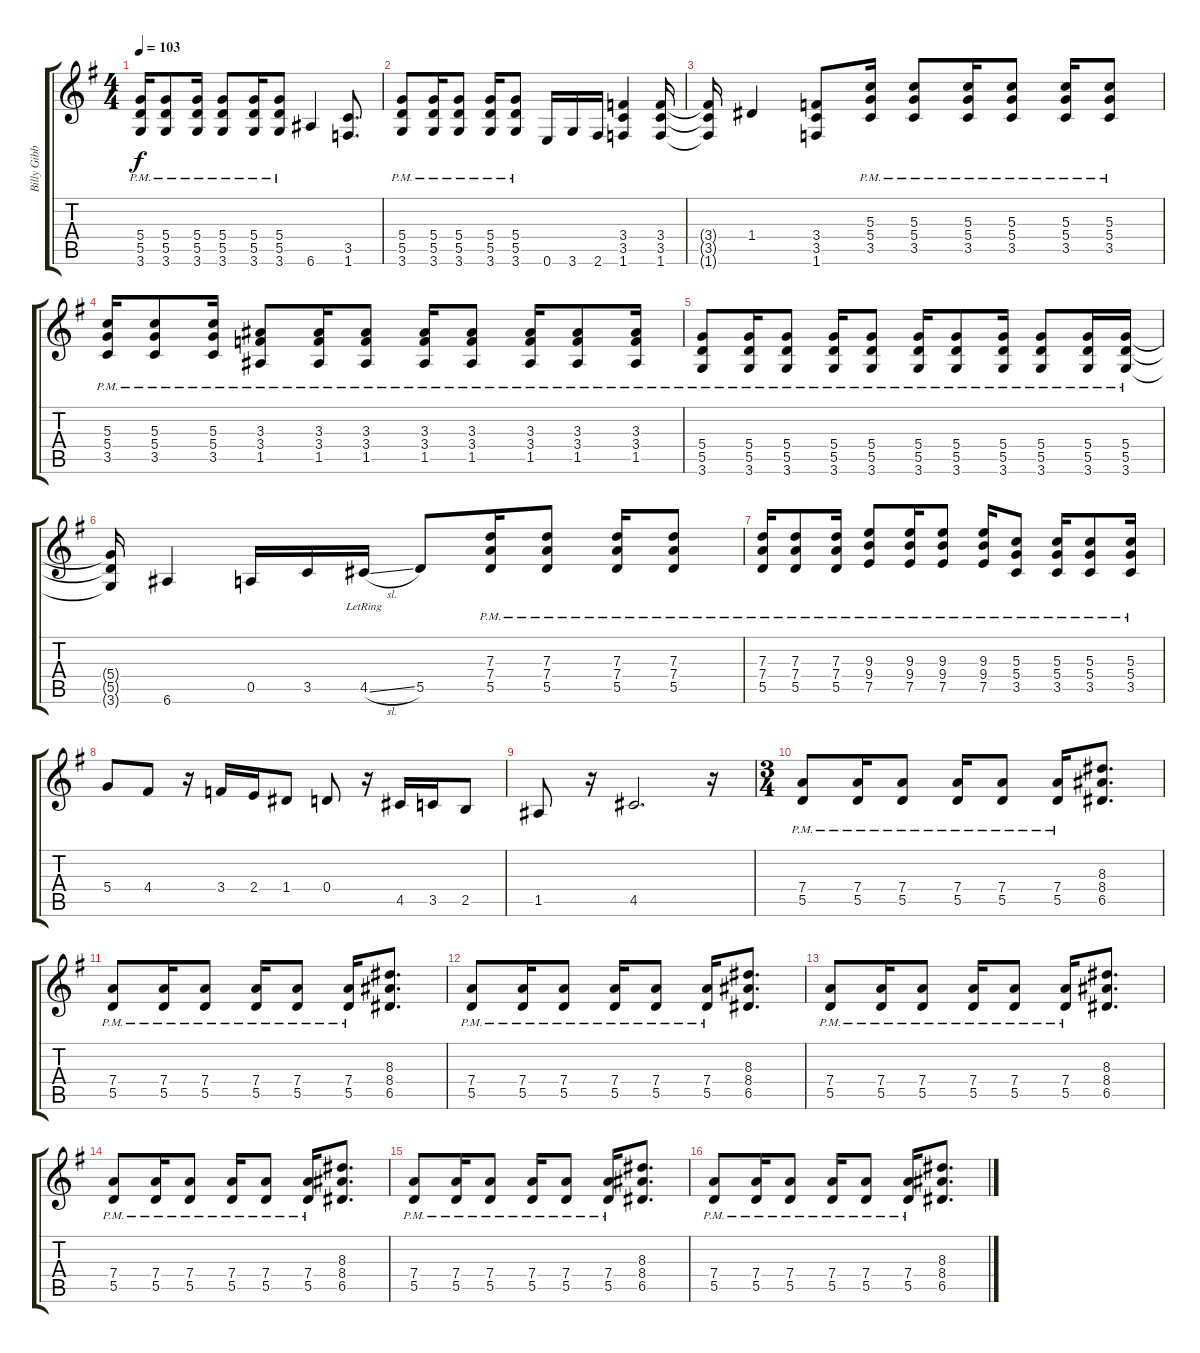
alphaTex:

\track ("Billy Gibbons Guitar II" "Billy Gibb") {instrument overdrivenguitar}
\staff {score tabs}
\tuning (E4 B3 G3 D3 A2 E2) {hide}
\ts (4 4)
\tempo 103
\clef g2
\ks g
(5.4{pm} 5.5{pm} 3.6{pm}).16{dy f} (5.4{pm} 5.5{pm} 3.6{pm}).8 (5.4{pm} 5.5{pm} 3.6{pm}).16 (5.4{pm} 5.5{pm} 3.6{pm}).8 (5.4{pm} 5.5{pm} 3.6{pm}).16 (5.4{pm} 5.5{pm} 3.6{pm}).8 6.6.4 (3.5 1.6).8{d} |
(5.4{pm} 5.5{pm} 3.6{pm}).8 (5.4{pm} 5.5{pm} 3.6{pm}).16 (5.4{pm} 5.5{pm} 3.6{pm}).8 (5.4{pm} 5.5{pm} 3.6{pm}).16 (5.4{pm} 5.5{pm} 3.6{pm}).8 0.6.16 3.6.16 2.6.16 (3.4 3.5 1.6).4 (3.4 3.5 1.6).16 |
(3.4{t} 3.5{t} 1.6{t}).16 1.4.4 (3.4 3.5 1.6).8 (5.3{pm} 5.4{pm} 3.5{pm}).16 (5.3{pm} 5.4{pm} 3.5{pm}).8 (5.3{pm} 5.4{pm} 3.5{pm}).16 (5.3{pm} 5.4{pm} 3.5{pm}).8 (5.3{pm} 5.4{pm} 3.5{pm}).16 (5.3{pm} 5.4{pm} 3.5{pm}).8 |
(5.3{pm} 5.4{pm} 3.5{pm}).16 (5.3{pm} 5.4{pm} 3.5{pm}).8 (5.3{pm} 5.4{pm} 3.5{pm}).16 (3.3{pm} 3.4{pm} 1.5{pm}).8 (3.3{pm} 3.4{pm} 1.5{pm}).16 (3.3{pm} 3.4{pm} 1.5{pm}).8 (3.3{pm} 3.4{pm} 1.5{pm}).16 (3.3{pm} 3.4{pm} 1.5{pm}).8 (3.3{pm} 3.4{pm} 1.5{pm}).16 (3.3{pm} 3.4{pm} 1.5{pm}).8 (3.3{pm} 3.4{pm} 1.5{pm}).16 |
(5.4{pm} 5.5{pm} 3.6{pm}).8 (5.4{pm} 5.5{pm} 3.6{pm}).16 (5.4{pm} 5.5{pm} 3.6{pm}).8 (5.4{pm} 5.5{pm} 3.6{pm}).16 (5.4{pm} 5.5{pm} 3.6{pm}).8 (5.4{pm} 5.5{pm} 3.6{pm}).16 (5.4{pm} 5.5{pm} 3.6{pm}).8 (5.4{pm} 5.5{pm} 3.6{pm}).16 (5.4{pm} 5.5{pm} 3.6{pm}).8 (5.4{pm} 5.5{pm} 3.6{pm}).16 (5.4{pm} 5.5{pm} 3.6{pm}).16 |
(5.4{t} 5.5{t} 3.6{t}).16 6.6.4 0.5.16 3.5.16 4.5{sl lr}.16 5.5.8 (7.3{pm} 7.4{pm} 5.5{pm}).16 (7.3{pm} 7.4{pm} 5.5{pm}).8 (7.3{pm} 7.4{pm} 5.5{pm}).16 (7.3{pm} 7.4{pm} 5.5{pm}).8 |
(7.3{pm} 7.4{pm} 5.5{pm}).16 (7.3{pm} 7.4{pm} 5.5{pm}).8 (7.3{pm} 7.4{pm} 5.5{pm}).16 (9.3{pm} 9.4{pm} 7.5{pm}).8 (9.3{pm} 9.4{pm} 7.5{pm}).16 (9.3{pm} 9.4{pm} 7.5{pm}).8 (9.3 9.4 7.5{pm}).16 (5.3{pm} 5.4{pm} 3.5{pm}).8 (5.3{pm} 5.4{pm} 3.5{pm}).16 (5.3{pm} 5.4{pm} 3.5{pm}).8 (5.3{pm} 5.4{pm} 3.5{pm}).16 |
5.4.8 4.4.8 r.16 3.4.16 2.4.16 1.4.8 0.4.8 r.16 4.5.16 3.5.16 2.5.8 |
1.5.8 r.16 4.5.2{d} r.16 |
\ts (3 4)
(7.4{pm} 5.5{pm}).8 (7.4{pm} 5.5{pm}).16 (7.4{pm} 5.5{pm}).8 (7.4{pm} 5.5{pm}).16 (7.4{pm} 5.5{pm}).8 (7.4{pm} 5.5{pm}).16 (8.3 8.4 6.5).8{d} |
(7.4{pm} 5.5{pm}).8 (7.4{pm} 5.5{pm}).16 (7.4{pm} 5.5{pm}).8 (7.4{pm} 5.5{pm}).16 (7.4{pm} 5.5{pm}).8 (7.4{pm} 5.5{pm}).16 (8.3 8.4 6.5).8{d} |
(7.4{pm} 5.5{pm}).8 (7.4{pm} 5.5{pm}).16 (7.4{pm} 5.5{pm}).8 (7.4{pm} 5.5{pm}).16 (7.4{pm} 5.5{pm}).8 (7.4{pm} 5.5{pm}).16 (8.3 8.4 6.5).8{d} |
(7.4{pm} 5.5{pm}).8 (7.4{pm} 5.5{pm}).16 (7.4{pm} 5.5{pm}).8 (7.4{pm} 5.5{pm}).16 (7.4{pm} 5.5{pm}).8 (7.4{pm} 5.5{pm}).16 (8.3 8.4 6.5).8{d} |
(7.4{pm} 5.5{pm}).8 (7.4{pm} 5.5{pm}).16 (7.4{pm} 5.5{pm}).8 (7.4{pm} 5.5{pm}).16 (7.4{pm} 5.5{pm}).8 (7.4{pm} 5.5{pm}).16 (8.3 8.4 6.5).8{d} |
(7.4{pm} 5.5{pm}).8 (7.4{pm} 5.5{pm}).16 (7.4{pm} 5.5{pm}).8 (7.4{pm} 5.5{pm}).16 (7.4{pm} 5.5{pm}).8 (7.4{pm} 5.5{pm}).16 (8.3 8.4 6.5).8{d} |
(7.4{pm} 5.5{pm}).8 (7.4{pm} 5.5{pm}).16 (7.4{pm} 5.5{pm}).8 (7.4{pm} 5.5{pm}).16 (7.4{pm} 5.5{pm}).8 (7.4{pm} 5.5{pm}).16 (8.3 8.4 6.5).8{d}
